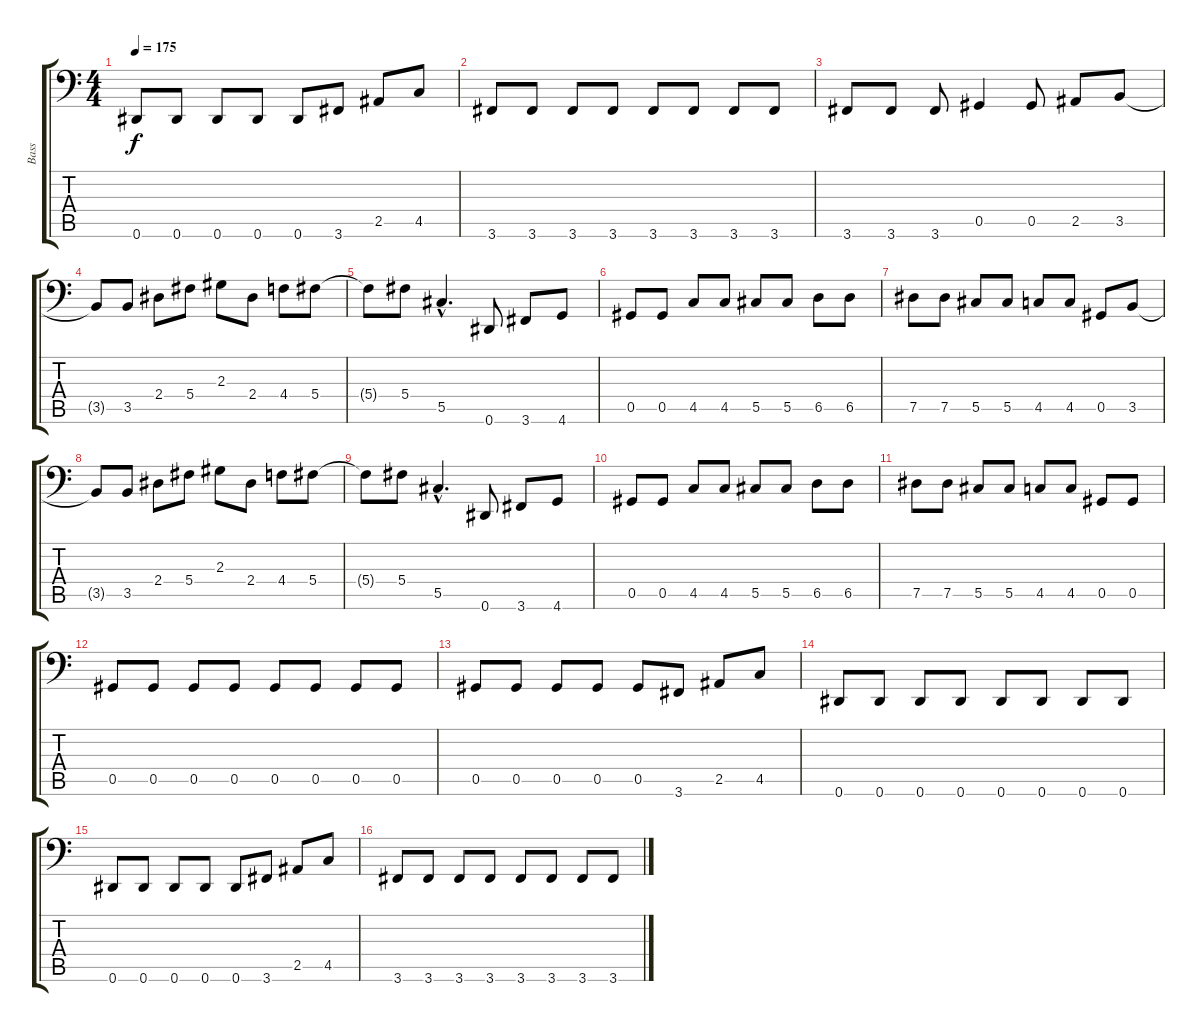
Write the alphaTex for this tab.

\track ("Bass" "Bass") {instrument electricbasspick}
\staff {score tabs}
\tuning (Eb3 Bb2 Gb2 Db2 Ab1 Eb1) {hide}
\ts (4 4)
\tempo 175
\clef f4
\ks c
0.6.8{dy f} 0.6.8 0.6.8 0.6.8 0.6.8 3.6.8 2.5.8 4.5.8 |
3.6.8 3.6.8 3.6.8 3.6.8 3.6.8 3.6.8 3.6.8 3.6.8 |
3.6.8 3.6.8 3.6.8 0.5.4 0.5.8 2.5.8 3.5.8 |
3.5{t}.8 3.5.8 2.4.8 5.4.8 2.3.8 2.4.8 4.4.8 5.4.8 |
5.4{t}.8 5.4.8 5.5{hac}.4{d} 0.6.8 3.6.8 4.6.8 |
0.5.8 0.5.8 4.5.8 4.5.8 5.5.8 5.5.8 6.5.8 6.5.8 |
7.5.8 7.5.8 5.5.8 5.5.8 4.5.8 4.5.8 0.5.8 3.5.8 |
3.5{t}.8 3.5.8 2.4.8 5.4.8 2.3.8 2.4.8 4.4.8 5.4.8 |
5.4{t}.8 5.4.8 5.5{hac}.4{d} 0.6.8 3.6.8 4.6.8 |
0.5.8 0.5.8 4.5.8 4.5.8 5.5.8 5.5.8 6.5.8 6.5.8 |
7.5.8 7.5.8 5.5.8 5.5.8 4.5.8 4.5.8 0.5.8 0.5.8 |
0.5.8 0.5.8 0.5.8 0.5.8 0.5.8 0.5.8 0.5.8 0.5.8 |
0.5.8 0.5.8 0.5.8 0.5.8 0.5.8 3.6.8 2.5.8 4.5.8 |
0.6.8 0.6.8 0.6.8 0.6.8 0.6.8 0.6.8 0.6.8 0.6.8 |
0.6.8 0.6.8 0.6.8 0.6.8 0.6.8 3.6.8 2.5.8 4.5.8 |
3.6.8 3.6.8 3.6.8 3.6.8 3.6.8 3.6.8 3.6.8 3.6.8
